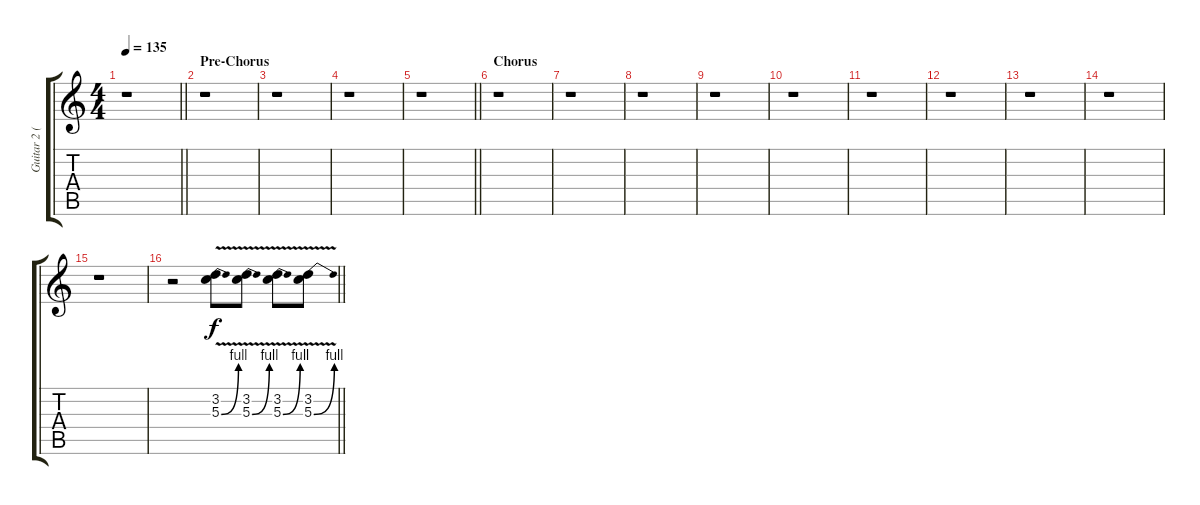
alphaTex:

\track ("Guitar 2 (Solo)" "Guitar 2 (") {instrument overdrivenguitar}
\staff {score tabs}
\tuning (E4 B3 G3 D3 A2 E2) {hide}
\ts (4 4)
\tempo 135
\clef g2
\barLineRight lightlight
\ks c
r.1{dy f} |
\section ("" "Pre-Chorus")
r.1 |
r.1 |
r.1 |
\barLineRight lightlight
r.1 |
\section ("" "Chorus")
r.1 |
r.1 |
r.1 |
r.1 |
r.1 |
r.1 |
r.1 |
r.1 |
r.1 |
r.1 |
\barLineRight lightlight
r.2 (3.2 5.3{be (bend 0 0 60 4) v}).8 (3.2 5.3{be (bend 0 0 60 4) v}).8 (3.2 5.3{be (bend 0 0 60 4) v}).8 (3.2 5.3{be (bend 0 0 60 4) v}).8
